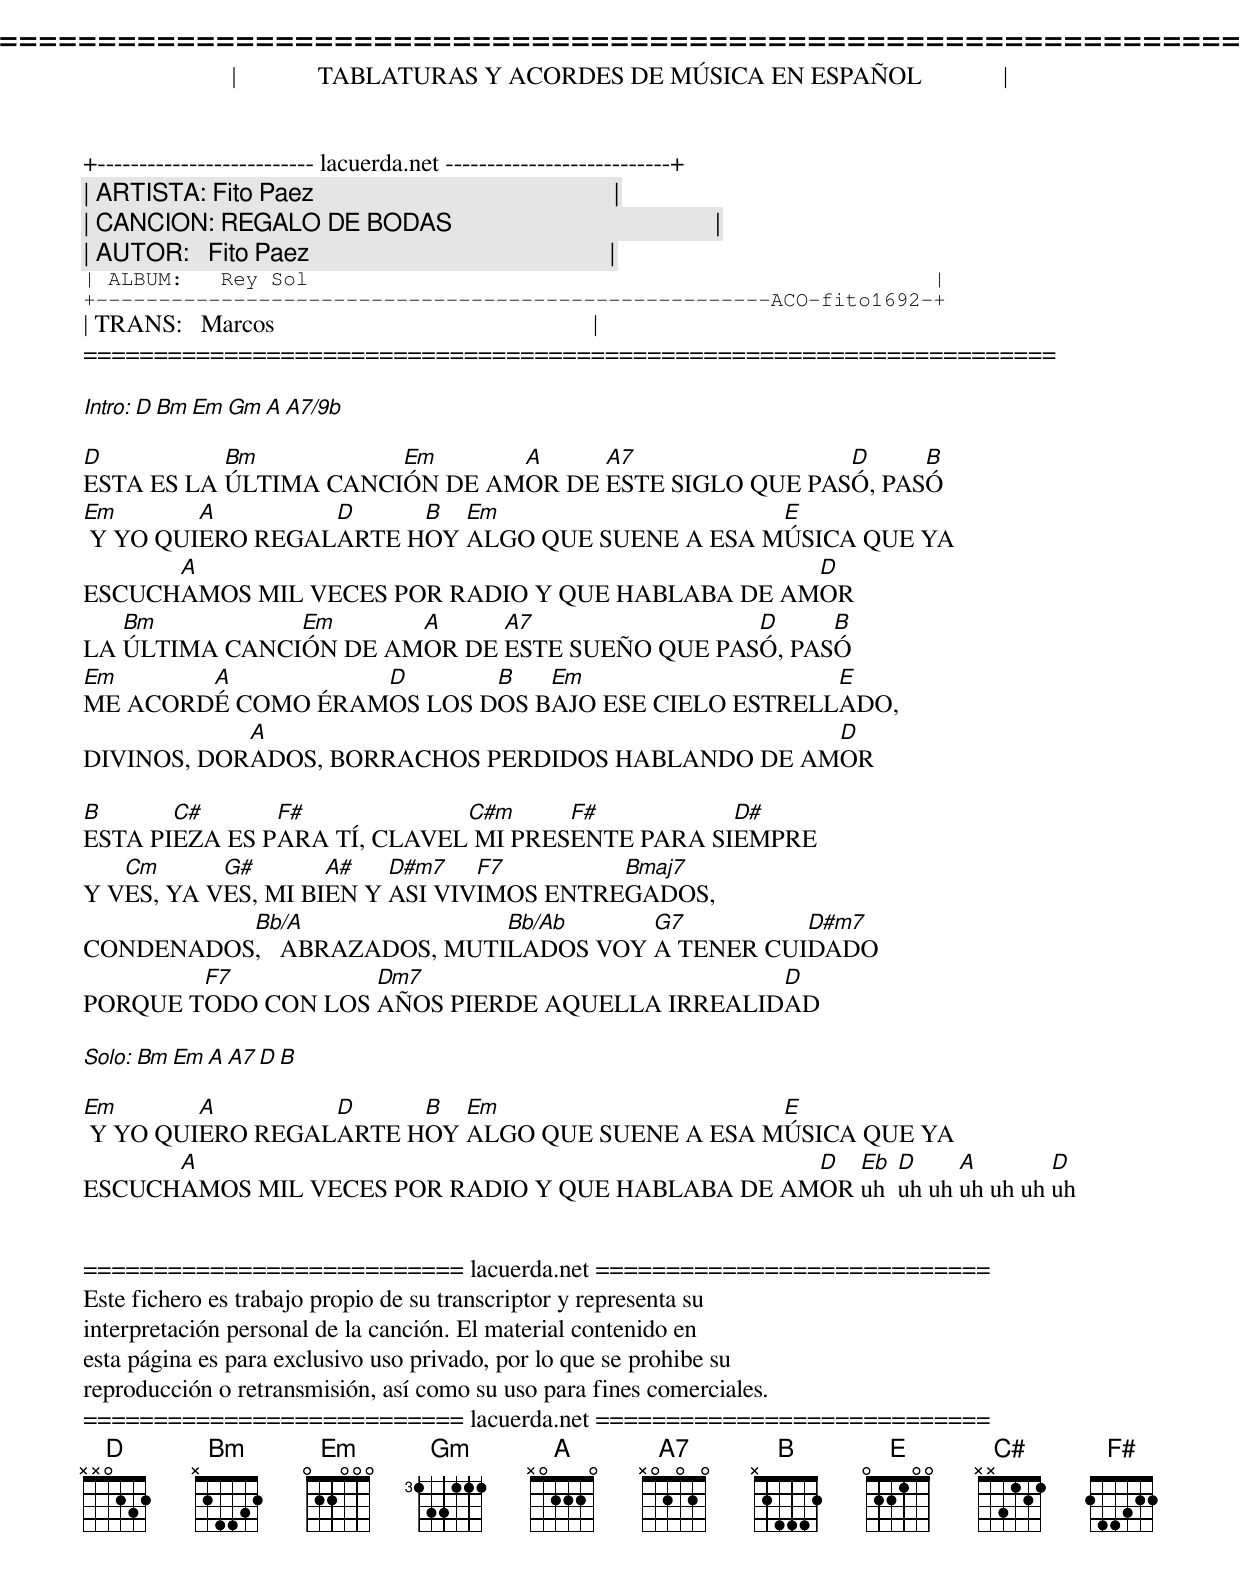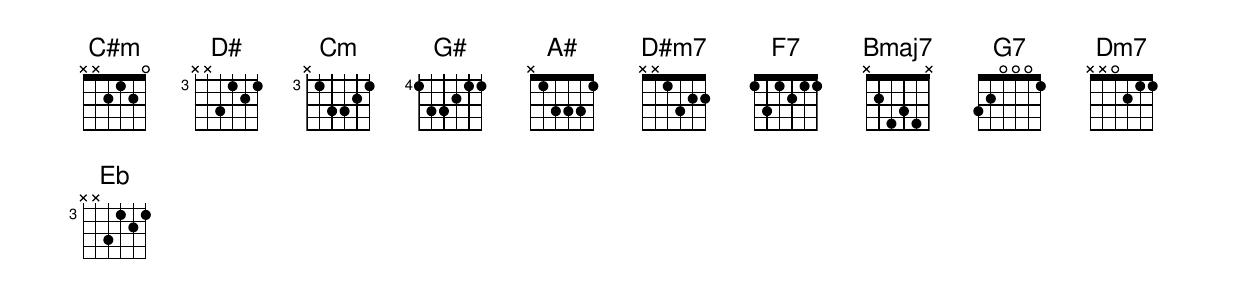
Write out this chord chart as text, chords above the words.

=====================================================================
|             TABLATURAS Y ACORDES DE MÚSICA EN ESPAÑOL             |
+-------------------------- lacuerda.net ---------------------------+
| ARTISTA: Fito Paez                                                |
| CANCION: REGALO DE BODAS                                          |
| AUTOR:   Fito Paez                                                |
| ALBUM:   Rey Sol                                                  |
+------------------------------------------------------ACO-fito1692-+
| TRANS:   Marcos                                                   |
=====================================================================

Intro: D  Bm  Em  Gm  A  A7/9b

D          Bm          Em      A     A7                D     B
ESTA ES LA ÚLTIMA CANCIÓN DE AMOR DE ESTE SIGLO QUE PASÓ, PASÓ
Em       A        D     B  Em                    E
 Y YO QUIERO REGALARTE HOY ALGO QUE SUENE A ESA MÚSICA QUE YA
      A                                           D
ESCUCHAMOS MIL VECES POR RADIO Y QUE HABLABA DE AMOR
   Bm          Em      A     A7                D     B
LA ÚLTIMA CANCIÓN DE AMOR DE ESTE SUEÑO QUE PASÓ, PASÓ
Em      A          D       B   Em                   E
ME ACORDÉ COMO ÉRAMOS LOS DOS BAJO ESE CIELO ESTRELLADO,
            A                                      D
DIVINOS, DORADOS, BORRACHOS PERDIDOS HABLANDO DE AMOR

B      C#      F#            C#m     F#          D#
ESTA PIEZA ES PARA TÍ, CLAVEL MI PRESENTE PARA SIEMPRE
   Cm      G#       A#   D#m7   F7        Bmaj7
Y VES, YA VES, MI BIEN Y ASI VIVIMOS ENTREGADOS,
          Bb/A               Bb/Ab     G7         D#m7
CONDENADOS,   ABRAZADOS, MUTILADOS VOY A TENER CUIDADO
        F7          Dm7                         D
PORQUE TODO CON LOS AÑOS PIERDE AQUELLA IRREALIDAD

Solo: Bm  Em  A  A7  D  B

Em       A        D     B  Em                    E
 Y YO QUIERO REGALARTE HOY ALGO QUE SUENE A ESA MÚSICA QUE YA
      A                                           D  Eb  D     A        D
ESCUCHAMOS MIL VECES POR RADIO Y QUE HABLABA DE AMOR uh  uh uh uh uh uh uh


=========================== lacuerda.net ============================
Este fichero es trabajo propio de su transcriptor y representa su
interpretación personal de la canción. El material contenido en
esta página es para exclusivo uso privado, por lo que se prohibe su
reproducción o retransmisión, así como su uso para fines comerciales.
=========================== lacuerda.net ============================
